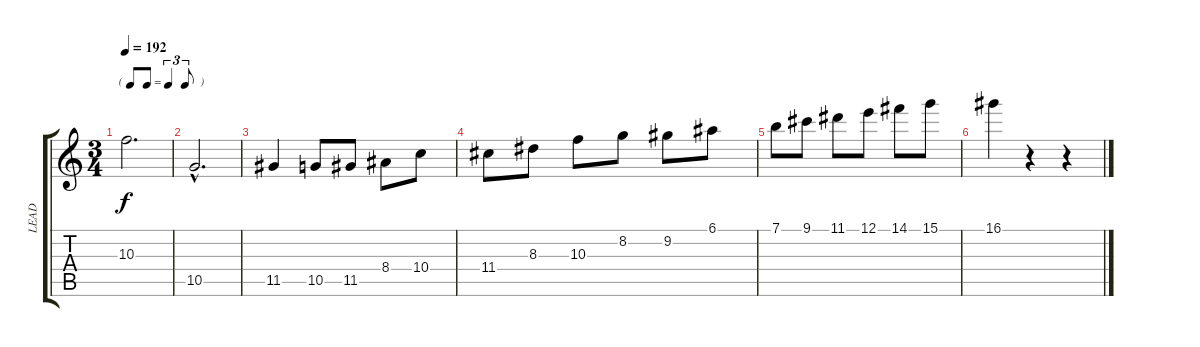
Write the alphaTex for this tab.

\track ("LEAD" "LEAD") {instrument electricguitarjazz}
\staff {score tabs}
\tuning (E4 B3 G3 D3 A2 E2) {hide}
\ts (3 4)
\tf triplet8th
\tempo 192
\clef g2
\ks c
10.3.2{d dy f} |
10.5{hac}.2{d} |
11.5.4 10.5.8 11.5.8 8.4.8 10.4.8 |
11.4.8 8.3.8 10.3.8 8.2.8 9.2.8 6.1.8 |
7.1.8 9.1.8 11.1.8 12.1.8 14.1.8 15.1.8 |
16.1.4 r.4 r.4
